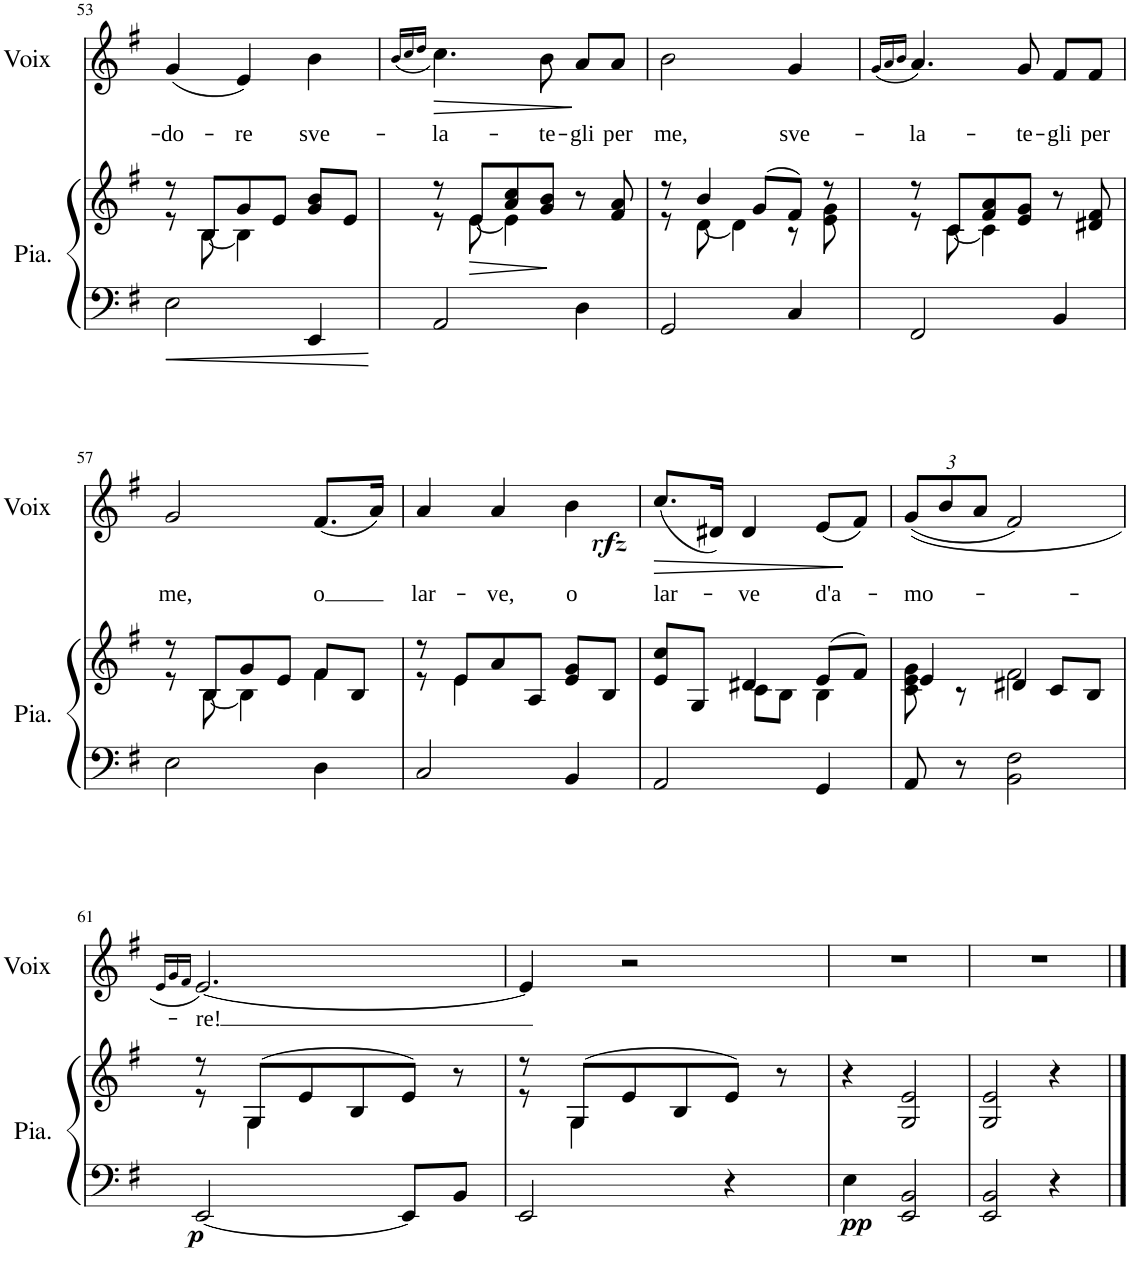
**kern	**kern	**dynam	**kern	**text	**dynam
*part2	*part2	*part2	*part1	*part1	*part1
*staff3	*staff2	*staff2/3	*staff1	*staff1	*staff1
*I"Piano	*	*	*I"Voix	*	*
*I'Pia.	*	*	*I'Voix	*	*
!!LO:PB:g=z
*clefF4	*clefG2	*	*clefG2	*	*
*k[f#]	*k[f#]	*	*k[f#]	*	*
*M3/4	*M3/4	*	*M3/4	*	*
=53	=53	=53	=53	=53	=53
*	*^	*	*	*	*
!	!	!	!	!	!LO:LY:b	!
2E\	8r	8r	.	(4g/	-do-	.
.	8B/L	[8B\	.	.	.	.
!	!	!	!	!	!LO:LY:b	!
.	8g/	4B\]	.	4e/)	-re	.
.	8e/J	.	.	.	.	.
!	!	!	!	!	!LO:LY:b	!
4EE/	8g/ 8b/L	4ryy	.	4b\	sve-	.
.	8e/J	.	.	.	.	.
=54	=54	=54	=54	=54	=54	=54
.	.	.	.	(16qb/LL	.	.
.	.	.	.	16qcc/	.	.
.	.	.	.	16qdd/JJ	.	.
!	!	!	!	!	!LO:LY:b	!
2AA/	8r	8r	.	4.cc\)	-la-	.
!	!	!	!LO:HP:b	!	!	!
.	8e/L	[8e\	>	.	.	.
.	8a/ 8cc/	4e\]	.	.	.	.
!	!	!	!	!	!LO:LY:b	!
.	8g/ 8b/J	.	]	8b\	-te-	.
!	!	!	!	!	!LO:LY:b	!
4D\	8r	4ryy	.	8a/L	-gli	.
!	!	!	!	!	!LO:LY:b	!
.	8f#/ 8a/	.	.	8a/J	per	.
=55	=55	=55	=55	=55	=55	=55
!	!	!	!	!	!LO:LY:b	!
2GG/	8r	8r	.	2b\	me,	.
.	4b/	[8d\	.	.	.	.
.	.	4d\]	.	.	.	.
.	(8g/L	.	.	.	.	.
!	!	!	!	!	!LO:LY:b	!
4C/	8f#/J)	8r	.	4g/	sve-	.
.	8r	8e\ 8g\	.	.	.	.
=56	=56	=56	=56	=56	=56	=56
.	.	.	.	(16qg/LL	.	.
.	.	.	.	16qa/	.	.
.	.	.	.	16qb/JJ	.	.
!	!	!	!	!	!LO:LY:b	!
2FF#/	8r	8r	.	4.a/)	-la-	.
.	8c/L	[8c\	.	.	.	.
.	8f#/ 8a/	4c\]	.	.	.	.
!	!	!	!	!	!LO:LY:b	!
.	8e/ 8g/J	.	.	8g/	-te-	.
!	!	!	!	!	!LO:LY:b	!
4BB/	8r	4ryy	.	8f#/L	-gli	.
!	!	!	!	!	!LO:LY:b	!
.	8d#X/ 8f#/	.	.	8f#/J	per	.
!!LO:LB:g=z
=57	=57	=57	=57	=57	=57	=57
!	!	!	!	!	!LO:LY:b	!
2E\	8r	8r	.	2g/	me,	.
.	8B/L	[8B\	.	.	.	.
.	8g/	4B\]	.	.	.	.
.	8e/J	.	.	.	.	.
!	!	!	!	!	!LO:LY:b	!
4D\	8f#/L	4f#\	.	(8.f#/L	-o	.
.	8B/J	.	.	.	.	.
.	.	.	.	16a/Jk)	.	.
=58	=58	=58	=58	=58	=58	=58
!	!	!	!	!	!LO:LY:b	!
2C/	8r	8r	.	4a/	lar-	.
.	8e/L	4e\	.	.	.	.
!	!	!	!	!	!LO:LY:b	!
.	8a/	.	.	4a/	-ve,	.
.	8A/J	4.ryy	.	.	.	.
!	!	!	!	!	!LO:LY:b	!LO:DY:b
4BB/	8e/ 8g/L	.	.	4b\	o	rfz
.	8B/J	.	.	.	.	.
=59	=59	=59	=59	=59	=59	=59
!	!	!	!	!	!LO:LY:b	!LO:HP:b
2AA/	8e/ 8cc/L	4ryy	.	(8.cc/L	lar-	>
.	8G/J	.	.	.	.	.
.	.	.	.	16d#X/Jk)	.	.
!	!	!	!	!	!LO:LY:b	!
.	4d#X/	8c\L	.	4d#/	-ve	.
.	.	8B\J	.	.	.	.
!	!	!	!	!	!LO:LY:b	!
4GG/	(8e/L	4B\	.	(8e/L	d'a-	.
.	8f#/J)	.	.	8f#/J)	.	]
=60	=60	=60	=60	=60	=60	=60
*	*	*	*	*Xbrackettup	*	*
!	!	!	!	!	!LO:LY:b	!
8AA/	4e/	8c\ 8e\ 8g\	.	((12g/L	-mo-	.
.	.	.	.	12b/	.	.
8r	.	8r	.	.	.	.
.	.	.	.	12a/J	.	.
2BB\ 2F#\	4d#X/	2f#\	.	2f#/)	.	.
.	8c/L	.	.	.	.	.
.	8B/J	.	.	.	.	.
!!LO:LB:g=z
=61	=61	=61	=61	=61	=61	=61
.	.	.	.	16qe/LL	.	.
.	.	.	.	16qg/	.	.
.	.	.	.	16qf#/JJ	.	.
!	!	!	!LO:DY:b=2	!	!LO:LY:b	!
[2EE/	8r	8r	p	[2.e/)	-re!	.
.	(8G/L	4G\	.	.	.	.
.	8e/	.	.	.	.	.
.	8B/	4.ryy	.	.	.	.
8EE/L]	8e/J)	.	.	.	.	.
8BB/J	8r	.	.	.	.	.
=62	=62	=62	=62	=62	=62	=62
2EE/	8r	8r	.	4e/]	.	.
.	(8G/L	4G\	.	.	.	.
.	8e/	.	.	2r	.	.
.	8B/	4.ryy	.	.	.	.
4r	8e/J)	.	.	.	.	.
.	8r	.	.	.	.	.
*	*v	*v	*	*	*	*
=63	=63	=63	=63	=63	=63
!	!	!LO:DY:b=2	!	!	!
4E\	4r	pp	2.r	.	.
2EE/ 2BB/	2G/ 2e/	.	.	.	.
=64	=64	=64	=64	=64	=64
2EE/ 2BB/	2G/ 2e/	.	2.r	.	.
4r	4r	.	.	.	.
==	==	==	==	==	==
*-	*-	*-	*-	*-	*-
